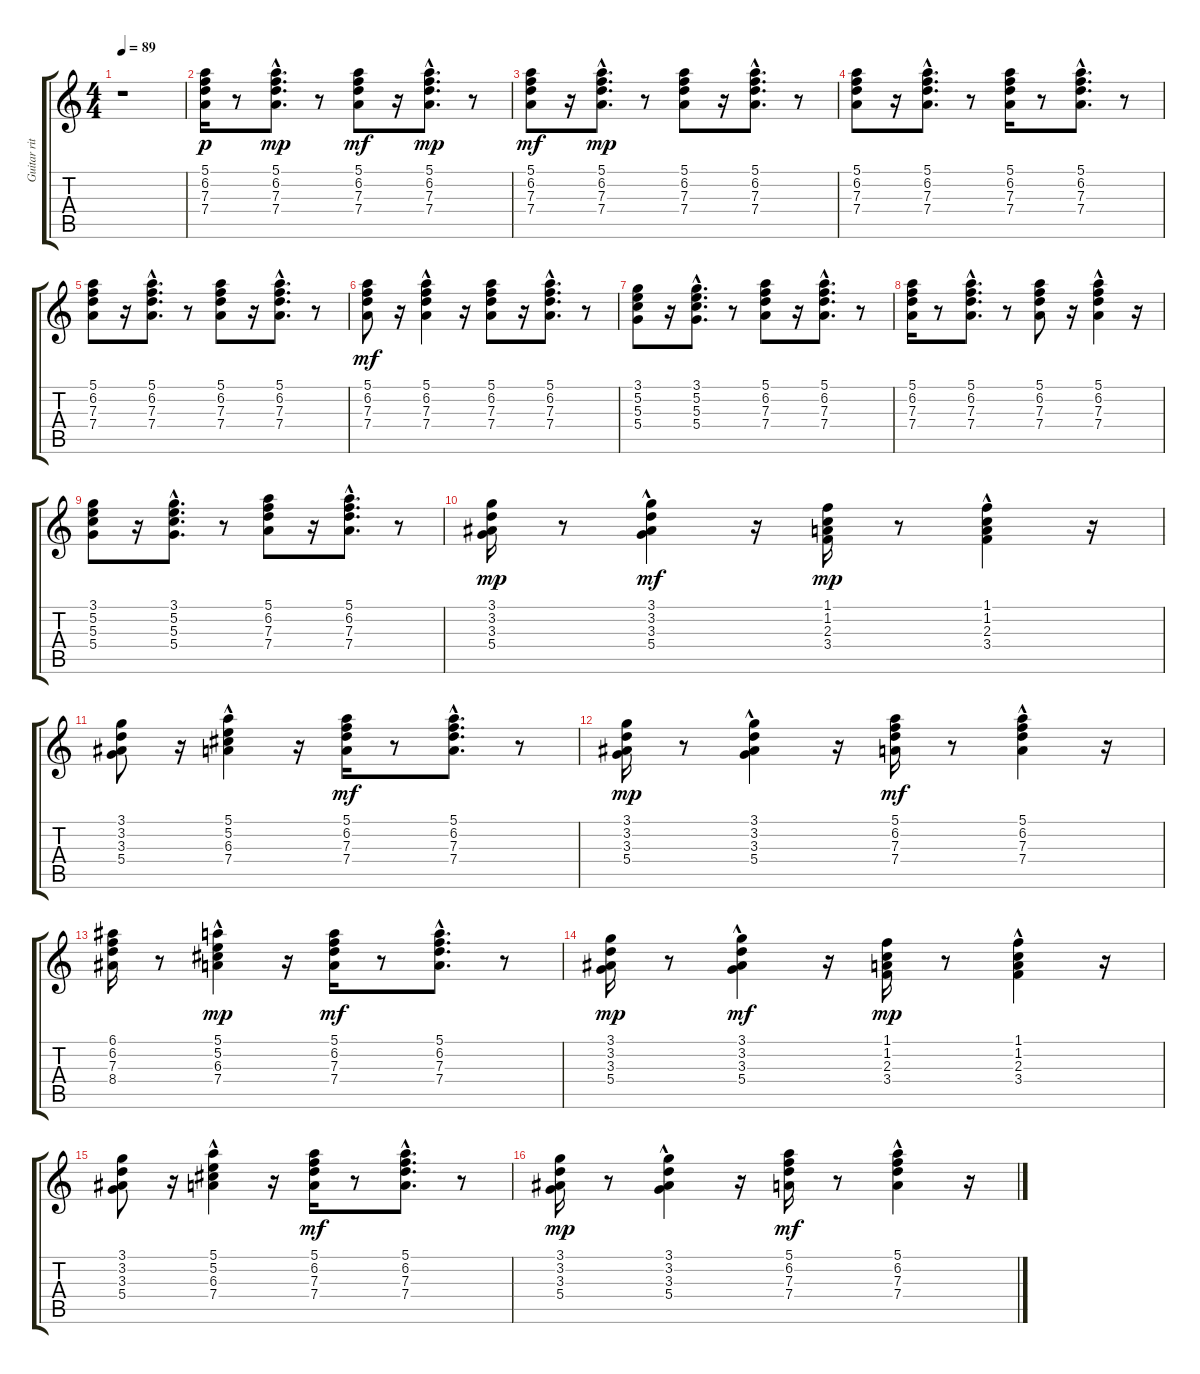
\track ("Guitar ritmo" "Guitar rit") {instrument acousticguitarsteel}
\staff {score tabs}
\tuning (E4 B3 G3 D3 A2 E2) {hide}
\ts (4 4)
\tempo 89
\clef g2
\ks c
r.1{dy p instrument acousticguitarsteel} |
(5.1 6.2 7.3 7.4).16 r.8 (5.1{hac} 6.2{hac} 7.3 7.4{hac}).8{d dy mp} r.8 (5.1 6.2 7.3 7.4).8{dy mf} r.16 (5.1 6.2 7.3 7.4{hac}).8{d dy mp} r.8 |
(5.1 6.2 7.3 7.4).8{dy mf} r.16 (5.1 6.2{hac} 7.3 7.4{hac}).8{d dy mp} r.8 (5.1 6.2 7.3 7.4).8 r.16 (5.1 6.2 7.3 7.4{hac}).8{d} r.8 |
(5.1 6.2 7.3 7.4).8 r.16 (5.1 6.2 7.3 7.4{hac}).8{d} r.8 (5.1 6.2 7.3 7.4).16 r.8 (5.1 6.2 7.3 7.4{hac}).8{d} r.8 |
(5.1 6.2 7.3 7.4).8 r.16 (5.1 6.2 7.3 7.4{hac}).8{d} r.8 (5.1 6.2 7.3 7.4).8 r.16 (5.1 6.2 7.3{hac} 7.4{hac}).8{d} r.8 |
(5.1 6.2 7.3 7.4).8{dy mf} r.16 (5.1{hac} 6.2 7.3 7.4).4 r.16 (5.1 6.2 7.3 7.4).8 r.16 (5.1{hac} 6.2{hac} 7.3{hac} 7.4{hac}).8{d} r.8 |
(3.1 5.2 5.3 5.4).8 r.16 (3.1{hac} 5.2{hac} 5.3{hac} 5.4{hac}).8{d} r.8 (5.1 6.2 7.3 7.4).8 r.16 (5.1{hac} 6.2{hac} 7.3{hac} 7.4{hac}).8{d} r.8 |
(5.1 6.2 7.3 7.4).16 r.8 (5.1{hac} 6.2{hac} 7.3{hac} 7.4{hac}).8{d} r.8 (5.1 6.2 7.3 7.4).8 r.16 (5.1{hac} 6.2{hac} 7.3{hac} 7.4).4 r.16 |
(3.1 5.2 5.3 5.4).8 r.16 (3.1{hac} 5.2{hac} 5.3{hac} 5.4{hac}).8{d} r.8 (5.1 6.2 7.3 7.4).8 r.16 (5.1{hac} 6.2{hac} 7.3{hac} 7.4{hac}).8{d} r.8 |
(3.1 3.2 3.3 5.4).16{dy mp} r.8 (3.1 3.2{hac} 3.3{hac} 5.4).4{dy mf} r.16 (1.1 1.2 2.3 3.4).16{dy mp} r.8 (1.1 1.2{hac} 2.3{hac} 3.4).4 r.16 |
(3.1 3.2 3.3 5.4).8 r.16 (5.1{hac} 5.2{hac} 6.3{hac} 7.4).4 r.16 (5.1 6.2 7.3 7.4).16{dy mf} r.8 (5.1{hac} 6.2{hac} 7.3{hac} 7.4{hac}).8{d} r.8 |
(3.1 3.2 3.3 5.4).16{dy mp} r.8 (3.1 3.2{hac} 3.3{hac} 5.4).4 r.16 (5.1 6.2 7.3 7.4).16{dy mf} r.8 (5.1{hac} 6.2{hac} 7.3{hac} 7.4).4 r.16 |
(6.1 6.2 7.3 8.4).16 r.8 (5.1{hac} 5.2{hac} 6.3{hac} 7.4).4{dy mp} r.16 (5.1 6.2 7.3 7.4).16{dy mf} r.8 (5.1{hac} 6.2{hac} 7.3{hac} 7.4{hac}).8{d} r.8 |
(3.1 3.2 3.3 5.4).16{dy mp} r.8 (3.1 3.2{hac} 3.3{hac} 5.4).4{dy mf} r.16 (1.1 1.2 2.3 3.4).16{dy mp} r.8 (1.1 1.2{hac} 2.3{hac} 3.4).4 r.16 |
(3.1 3.2 3.3 5.4).8 r.16 (5.1{hac} 5.2{hac} 6.3{hac} 7.4).4 r.16 (5.1 6.2 7.3 7.4).16{dy mf} r.8 (5.1{hac} 6.2{hac} 7.3{hac} 7.4{hac}).8{d} r.8 |
(3.1 3.2 3.3 5.4).16{dy mp} r.8 (3.1 3.2{hac} 3.3{hac} 5.4).4 r.16 (5.1 6.2 7.3 7.4).16{dy mf} r.8 (5.1{hac} 6.2{hac} 7.3{hac} 7.4).4 r.16
